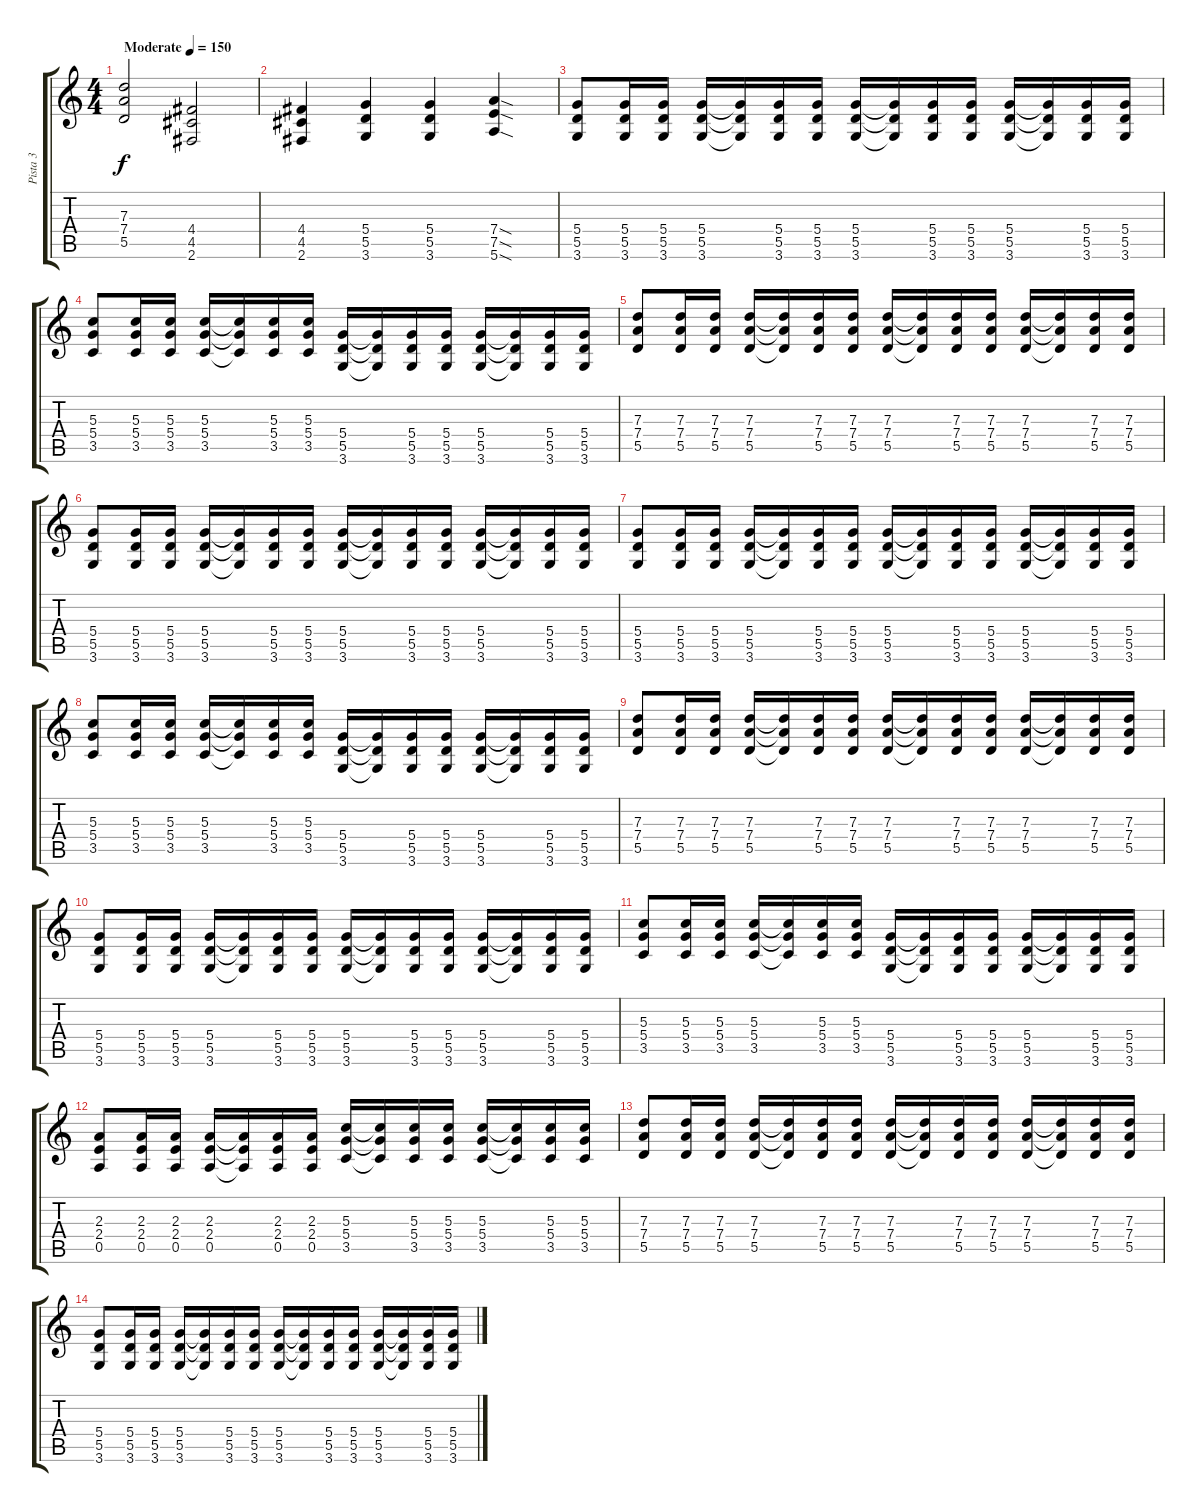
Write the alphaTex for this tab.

\track ("Pista 3" "Pista 3") {instrument acousticguitarsteel}
\staff {score tabs}
\tuning (E4 B3 G3 D3 A2 E2) {hide}
\ts (4 4)
\tempo (150 "Moderate")
\clef g2
\ks c
(7.3 7.4 5.5).2{dy f instrument acousticguitarsteel} (4.4 4.5 2.6).2 |
(4.4 4.5 2.6).4 (5.4 5.5 3.6).4 (5.4 5.5 3.6).4 (7.4{sod} 7.5{sod} 5.6{sod}).4 |
(5.4 5.5 3.6).8 (5.4 5.5 3.6).16 (5.4 5.5 3.6).16 (5.4 5.5 3.6).16 (5.4{t} 5.5{t} 3.6{t}).16 (5.4 5.5 3.6).16 (5.4 5.5 3.6).16 (5.4 5.5 3.6).16 (5.4{t} 5.5{t} 3.6{t}).16 (5.4 5.5 3.6).16 (5.4 5.5 3.6).16 (5.4 5.5 3.6).16 (5.4{t} 5.5{t} 3.6{t}).16 (5.4 5.5 3.6).16 (5.4 5.5 3.6).16 |
(5.3 5.4 3.5).8 (5.3 5.4 3.5).16 (5.3 5.4 3.5).16 (5.3 5.4 3.5).16 (5.3{t} 5.4{t} 3.5{t}).16 (5.3 5.4 3.5).16 (5.3 5.4 3.5).16 (5.4 5.5 3.6).16 (5.4{t} 5.5{t} 3.6{t}).16 (5.4 5.5 3.6).16 (5.4 5.5 3.6).16 (5.4 5.5 3.6).16 (5.4{t} 5.5{t} 3.6{t}).16 (5.4 5.5 3.6).16 (5.4 5.5 3.6).16 |
(7.3 7.4 5.5).8 (7.3 7.4 5.5).16 (7.3 7.4 5.5).16 (7.3 7.4 5.5).16 (7.3{t} 7.4{t} 5.5{t}).16 (7.3 7.4 5.5).16 (7.3 7.4 5.5).16 (7.3 7.4 5.5).16 (7.3{t} 7.4{t} 5.5{t}).16 (7.3 7.4 5.5).16 (7.3 7.4 5.5).16 (7.3 7.4 5.5).16 (7.3{t} 7.4{t} 5.5{t}).16 (7.3 7.4 5.5).16 (7.3 7.4 5.5).16 |
(5.4 5.5 3.6).8 (5.4 5.5 3.6).16 (5.4 5.5 3.6).16 (5.4 5.5 3.6).16 (5.4{t} 5.5{t} 3.6{t}).16 (5.4 5.5 3.6).16 (5.4 5.5 3.6).16 (5.4 5.5 3.6).16 (5.4{t} 5.5{t} 3.6{t}).16 (5.4 5.5 3.6).16 (5.4 5.5 3.6).16 (5.4 5.5 3.6).16 (5.4{t} 5.5{t} 3.6{t}).16 (5.4 5.5 3.6).16 (5.4 5.5 3.6).16 |
(5.4 5.5 3.6).8 (5.4 5.5 3.6).16 (5.4 5.5 3.6).16 (5.4 5.5 3.6).16 (5.4{t} 5.5{t} 3.6{t}).16 (5.4 5.5 3.6).16 (5.4 5.5 3.6).16 (5.4 5.5 3.6).16 (5.4{t} 5.5{t} 3.6{t}).16 (5.4 5.5 3.6).16 (5.4 5.5 3.6).16 (5.4 5.5 3.6).16 (5.4{t} 5.5{t} 3.6{t}).16 (5.4 5.5 3.6).16 (5.4 5.5 3.6).16 |
(5.3 5.4 3.5).8 (5.3 5.4 3.5).16 (5.3 5.4 3.5).16 (5.3 5.4 3.5).16 (5.3{t} 5.4{t} 3.5{t}).16 (5.3 5.4 3.5).16 (5.3 5.4 3.5).16 (5.4 5.5 3.6).16 (5.4{t} 5.5{t} 3.6{t}).16 (5.4 5.5 3.6).16 (5.4 5.5 3.6).16 (5.4 5.5 3.6).16 (5.4{t} 5.5{t} 3.6{t}).16 (5.4 5.5 3.6).16 (5.4 5.5 3.6).16 |
(7.3 7.4 5.5).8 (7.3 7.4 5.5).16 (7.3 7.4 5.5).16 (7.3 7.4 5.5).16 (7.3{t} 7.4{t} 5.5{t}).16 (7.3 7.4 5.5).16 (7.3 7.4 5.5).16 (7.3 7.4 5.5).16 (7.3{t} 7.4{t} 5.5{t}).16 (7.3 7.4 5.5).16 (7.3 7.4 5.5).16 (7.3 7.4 5.5).16 (7.3{t} 7.4{t} 5.5{t}).16 (7.3 7.4 5.5).16 (7.3 7.4 5.5).16 |
(5.4 5.5 3.6).8 (5.4 5.5 3.6).16 (5.4 5.5 3.6).16 (5.4 5.5 3.6).16 (5.4{t} 5.5{t} 3.6{t}).16 (5.4 5.5 3.6).16 (5.4 5.5 3.6).16 (5.4 5.5 3.6).16 (5.4{t} 5.5{t} 3.6{t}).16 (5.4 5.5 3.6).16 (5.4 5.5 3.6).16 (5.4 5.5 3.6).16 (5.4{t} 5.5{t} 3.6{t}).16 (5.4 5.5 3.6).16 (5.4 5.5 3.6).16 |
(5.3 5.4 3.5).8 (5.3 5.4 3.5).16 (5.3 5.4 3.5).16 (5.3 5.4 3.5).16 (5.3{t} 5.4{t} 3.5{t}).16 (5.3 5.4 3.5).16 (5.3 5.4 3.5).16 (5.4 5.5 3.6).16 (5.4{t} 5.5{t} 3.6{t}).16 (5.4 5.5 3.6).16 (5.4 5.5 3.6).16 (5.4 5.5 3.6).16 (5.4{t} 5.5{t} 3.6{t}).16 (5.4 5.5 3.6).16 (5.4 5.5 3.6).16 |
(2.3 2.4 0.5).8 (2.3 2.4 0.5).16 (2.3 2.4 0.5).16 (2.3 2.4 0.5).16 (2.3{t} 2.4{t} 0.5{t}).16 (2.3 2.4 0.5).16 (2.3 2.4 0.5).16 (5.3 5.4 3.5).16 (5.3{t} 5.4{t} 3.5{t}).16 (5.3 5.4 3.5).16 (5.3 5.4 3.5).16 (5.3 5.4 3.5).16 (5.3{t} 5.4{t} 3.5{t}).16 (5.3 5.4 3.5).16 (5.3 5.4 3.5).16 |
(7.3 7.4 5.5).8 (7.3 7.4 5.5).16 (7.3 7.4 5.5).16 (7.3 7.4 5.5).16 (7.3{t} 7.4{t} 5.5{t}).16 (7.3 7.4 5.5).16 (7.3 7.4 5.5).16 (7.3 7.4 5.5).16 (7.3{t} 7.4{t} 5.5{t}).16 (7.3 7.4 5.5).16 (7.3 7.4 5.5).16 (7.3 7.4 5.5).16 (7.3{t} 7.4{t} 5.5{t}).16 (7.3 7.4 5.5).16 (7.3 7.4 5.5).16 |
(5.4 5.5 3.6).8 (5.4 5.5 3.6).16 (5.4 5.5 3.6).16 (5.4 5.5 3.6).16 (5.4{t} 5.5{t} 3.6{t}).16 (5.4 5.5 3.6).16 (5.4 5.5 3.6).16 (5.4 5.5 3.6).16 (5.4{t} 5.5{t} 3.6{t}).16 (5.4 5.5 3.6).16 (5.4 5.5 3.6).16 (5.4 5.5 3.6).16 (5.4{t} 5.5{t} 3.6{t}).16 (5.4 5.5 3.6).16 (5.4 5.5 3.6).16
